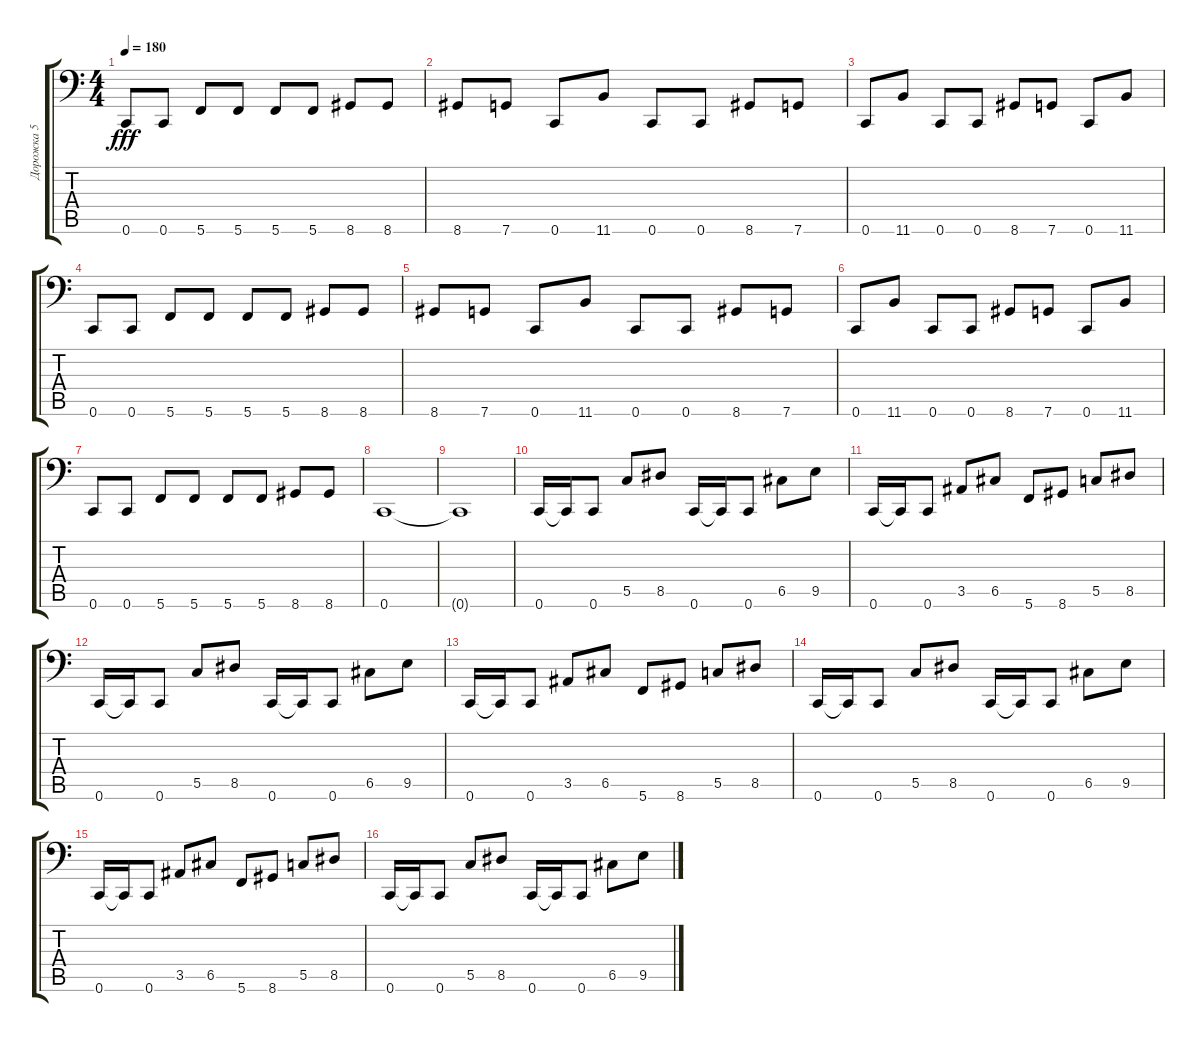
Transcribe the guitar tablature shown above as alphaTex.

\track ("Дорожка 5" "Дорожка 5") {instrument electricbasspick}
\staff {score tabs}
\tuning (D3 A2 F2 C2 G1 C1) {hide}
\ts (4 4)
\tempo 180
\clef f4
\ks c
0.6.8{dy fff} 0.6.8 5.6.8 5.6.8 5.6.8 5.6.8 8.6.8 8.6.8 |
8.6.8 7.6.8 0.6.8 11.6.8 0.6.8 0.6.8 8.6.8 7.6.8 |
0.6.8 11.6.8 0.6.8 0.6.8 8.6.8 7.6.8 0.6.8 11.6.8 |
0.6.8 0.6.8 5.6.8 5.6.8 5.6.8 5.6.8 8.6.8 8.6.8 |
8.6.8 7.6.8 0.6.8 11.6.8 0.6.8 0.6.8 8.6.8 7.6.8 |
0.6.8 11.6.8 0.6.8 0.6.8 8.6.8 7.6.8 0.6.8 11.6.8 |
0.6.8 0.6.8 5.6.8 5.6.8 5.6.8 5.6.8 8.6.8 8.6.8 |
0.6.1 |
0.6{t}.1 |
0.6.16 0.6{t}.16 0.6.8 5.5.8 8.5.8 0.6.16 0.6{t}.16 0.6.8 6.5.8 9.5.8 |
0.6.16 0.6{t}.16 0.6.8 3.5.8 6.5.8 5.6.8 8.6.8 5.5.8 8.5.8 |
0.6.16 0.6{t}.16 0.6.8 5.5.8 8.5.8 0.6.16 0.6{t}.16 0.6.8 6.5.8 9.5.8 |
0.6.16 0.6{t}.16 0.6.8 3.5.8 6.5.8 5.6.8 8.6.8 5.5.8 8.5.8 |
0.6.16 0.6{t}.16 0.6.8 5.5.8 8.5.8 0.6.16 0.6{t}.16 0.6.8 6.5.8 9.5.8 |
0.6.16 0.6{t}.16 0.6.8 3.5.8 6.5.8 5.6.8 8.6.8 5.5.8 8.5.8 |
0.6.16 0.6{t}.16 0.6.8 5.5.8 8.5.8 0.6.16 0.6{t}.16 0.6.8 6.5.8 9.5.8
